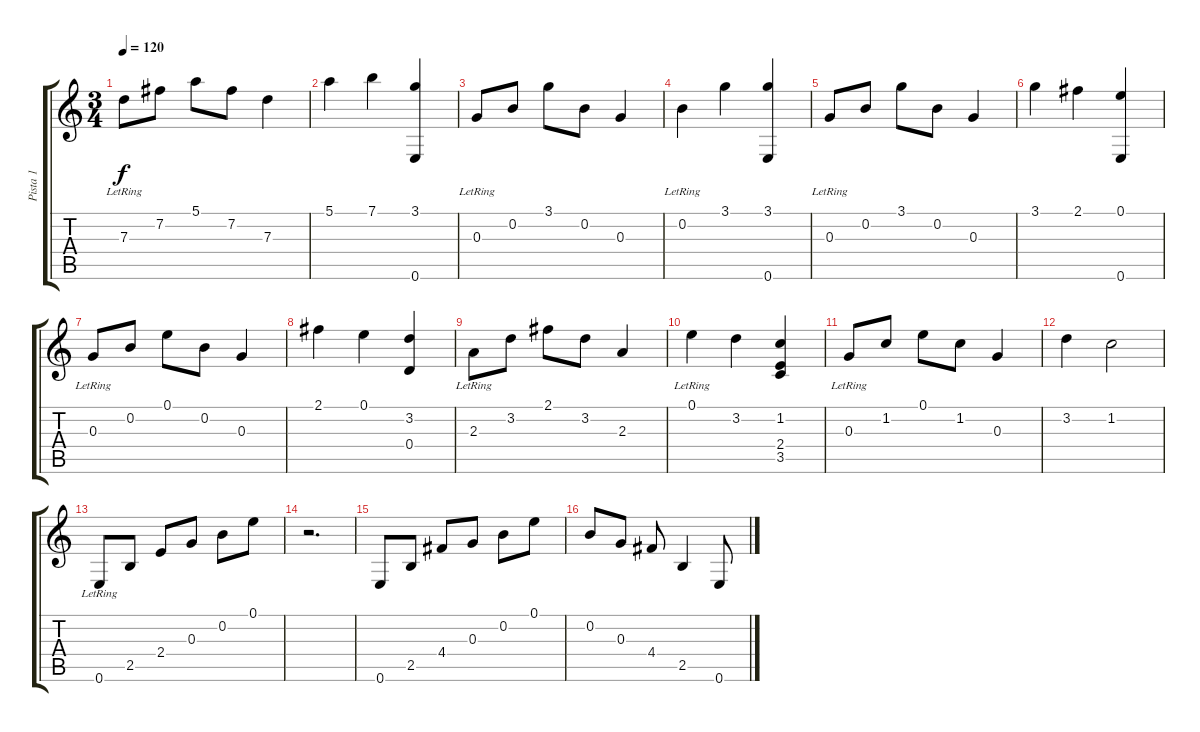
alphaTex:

\track ("Pista 1" "Pista 1") {instrument acousticguitarnylon}
\staff {score tabs}
\tuning (E4 B3 G3 D3 A2 E2) {hide}
\ts (3 4)
\tempo 120
\clef g2
\ks c
7.3{lr}.8{dy f} 7.2.8 5.1.8 7.2.8 7.3.4 |
5.1.4 7.1.4 (3.1 0.6).4 |
0.3{lr}.8 0.2.8 3.1.8 0.2.8 0.3.4 |
0.2{lr}.4 3.1.4 (3.1 0.6).4 |
0.3{lr}.8 0.2.8 3.1.8 0.2.8 0.3.4 |
3.1.4 2.1.4 (0.1 0.6).4 |
0.3{lr}.8 0.2.8 0.1.8 0.2.8 0.3.4 |
2.1.4 0.1.4 (3.2 0.4).4 |
2.3{lr}.8 3.2.8 2.1.8 3.2.8 2.3.4 |
0.1{lr}.4 3.2.4 (1.2 2.4 3.5).4 |
0.3{lr}.8 1.2.8 0.1.8 1.2.8 0.3.4 |
3.2.4 1.2.2 |
0.6{lr}.8 2.5.8 2.4.8 0.3.8 0.2.8 0.1.8 |
r.2{d} |
0.6.8 2.5.8 4.4.8 0.3.8 0.2.8 0.1.8 |
0.2.8 0.3.8 4.4.8 2.5.4 0.6.8
